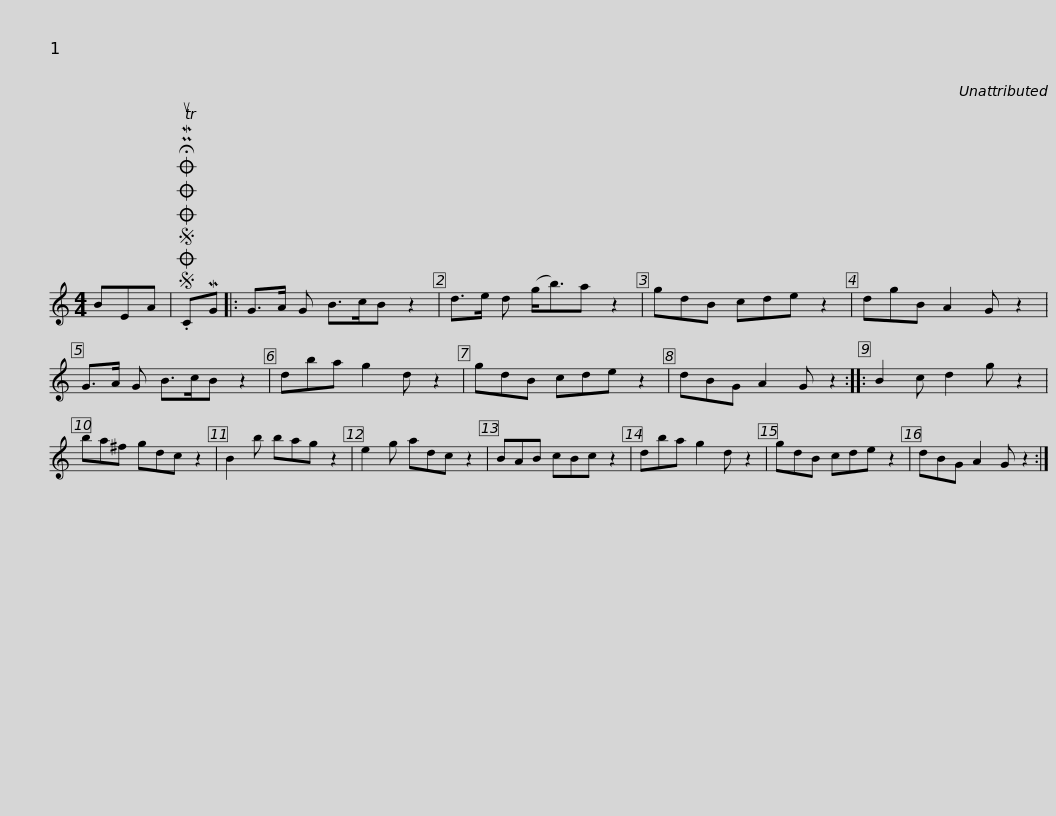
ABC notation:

X:1
L:1/8
M:4/4
I:linebreak $
K:C
V:1 treble
V:1
 BEA |SOSOOO .!fermata!PMTuCMG |: G>A G B>cB z2 | d>e d (g<b)a z2 | gdB cde z2 | %5
 dgB A2 G z2 | G>A G B>cB z2 |$ dba g2 d z2 | gdB cde z2 | dBG A2 G z2 :: %10
 B2 c d2 g z2 | ba^f gdc z2 | B2 b bag z2 |$ e2 g adc z2 | BAB cBc z2 | %15
 dba g2 d z2 | gdB cde z2 | dBG A2 G z2 :| %18
